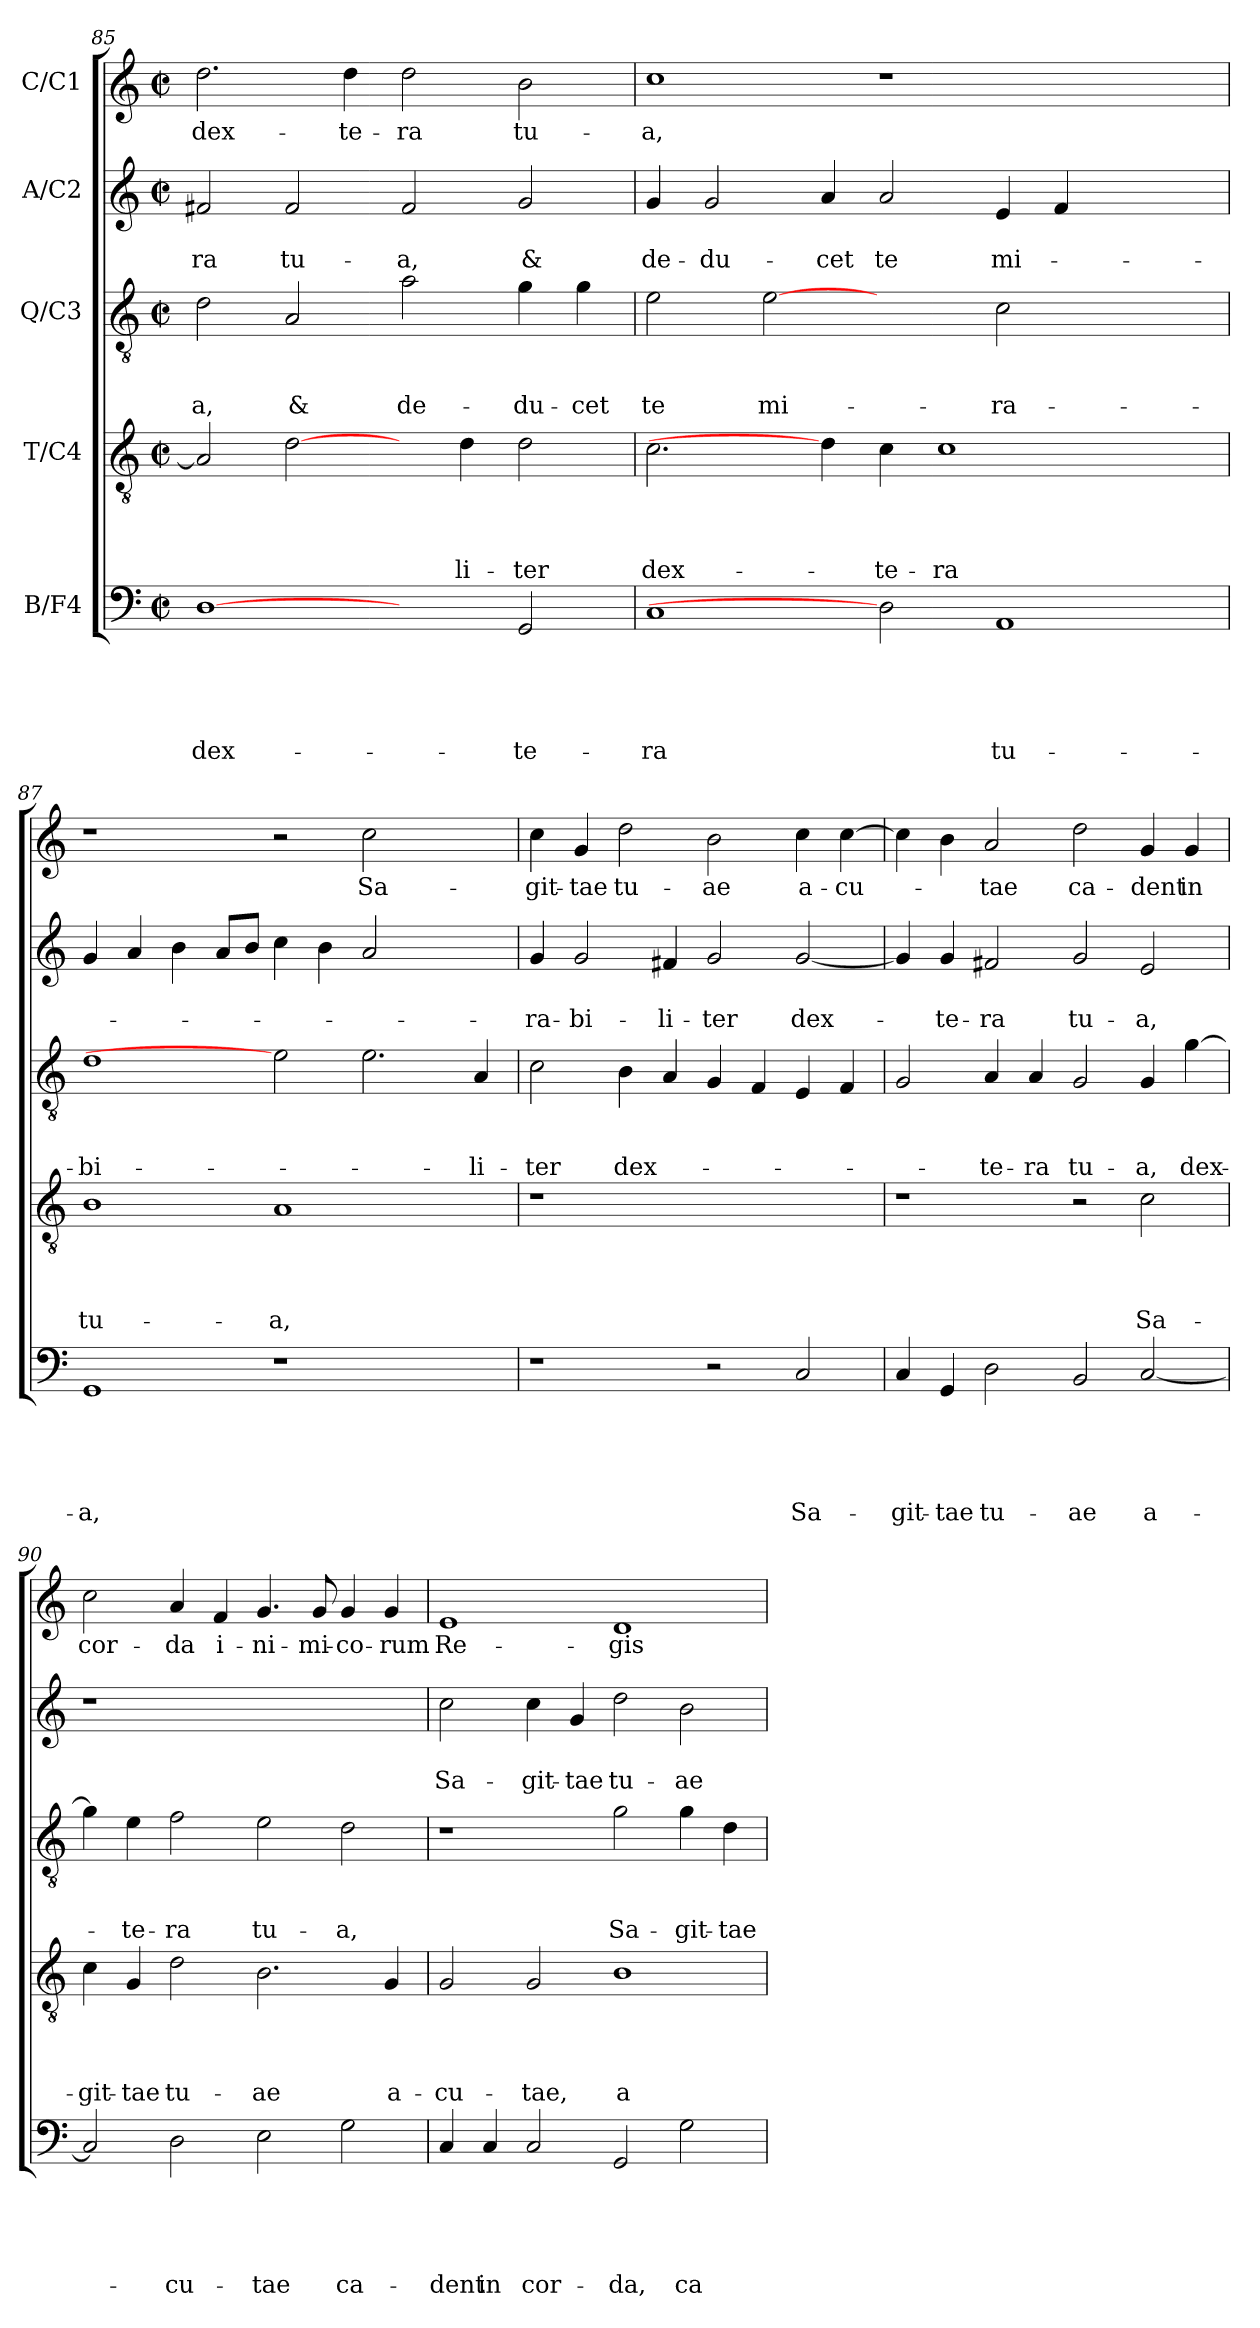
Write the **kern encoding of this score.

**kern	**text	**text	**text	**text	**text	**kern	**text	**text	**text	**text	**kern	**text	**text	**text	**kern	**text	**text	**kern	**text
*part5	*part5	*part5	*part5	*part5	*part5	*part4	*part4	*part4	*part4	*part4	*part3	*part3	*part3	*part3	*part2	*part2	*part2	*part1	*part1
*staff5	*staff5	*staff5	*staff5	*staff5	*staff5	*staff4	*staff4	*staff4	*staff4	*staff4	*staff3	*staff3	*staff3	*staff3	*staff2	*staff2	*staff2	*staff1	*staff1
*I"B/F4	*	*	*	*	*	*I"T/C4	*	*	*	*	*I"Q/C3	*	*	*	*I"A/C2	*	*	*I"C/C1	*
*clefF4	*	*	*	*	*	*clefGv2	*	*	*	*	*clefGv2	*	*	*	*clefG2	*	*	*clefG2	*
*k[]	*	*	*	*	*	*k[]	*	*	*	*	*k[]	*	*	*	*k[]	*	*	*k[]	*
*C:	*	*	*	*	*	*C:	*	*	*	*	*C:	*	*	*	*C:	*	*	*C:	*
*M2/2	*	*	*	*	*	*M2/2	*	*	*	*	*M2/2	*	*	*	*M2/2	*	*	*M2/2	*
*met(c|)	*	*	*	*	*	*met(c|)	*	*	*	*	*met(c|)	*	*	*	*met(c|)	*	*	*met(c|)	*
=85	=85	=85	=85	=85	=85	=85	=85	=85	=85	=85	=85	=85	=85	=85	=85	=85	=85	=85	=85
!	!	!	!	!	!LO:LY:b	!	!	!	!	!	!	!	!	!LO:LY:b	!	!	!LO:LY:b	!	!LO:LY:b
[1D	.	.	.	.	dex-	2A/]	.	.	.	.	2d\	.	.	-a,	2f#X/	.	-ra	2.dd\	dex-
!	!	!	!	!	!	!	!	!	!	!	!	!	!	!LO:LY:b	!	!	!LO:LY:b	!	!
.	.	.	.	.	.	[2d\	.	.	.	.	2A/	.	.	&	2f#/	.	tu-	.	.
!	!	!	!	!	!	!	!	!	!	!	!	!	!	!	!	!	!	!	!LO:LY:b
.	.	.	.	.	.	.	.	.	.	.	.	.	.	.	.	.	.	4dd\	-te-
!	!	!	!	!	!	!	!	!	!	!	!	!	!	!LO:LY:b	!	!	!LO:LY:b	!	!LO:LY:b
2ryy	.	.	.	.	.	4ryy	.	.	.	.	2a\	.	.	de-	2f#/	.	-a,	2dd\	-ra
!	!	!	!	!	!	!	!	!	!	!LO:LY:b	!	!	!	!	!	!	!	!	!
.	.	.	.	.	.	4d\	.	.	.	-li-	.	.	.	.	.	.	.	.	.
!	!	!	!	!	!LO:LY:b	!	!	!	!	!LO:LY:b	!	!	!	!LO:LY:b	!	!	!LO:LY:b	!	!LO:LY:b
2GG/	.	.	.	.	-te-	2d\	.	.	.	-ter	4g\	.	.	-du-	2g/	.	&	2b\	tu-
!	!	!	!	!	!	!	!	!	!	!	!	!	!	!LO:LY:b	!	!	!	!	!
.	.	.	.	.	.	.	.	.	.	.	4g\	.	.	-cet	.	.	.	.	.
!!LO:LB:g=z
=86	=86	=86	=86	=86	=86	=86	=86	=86	=86	=86	=86	=86	=86	=86	=86	=86	=86	=86	=86
!	!	!	!	!	!LO:LY:b	!	!	!	!	!LO:LY:b	!	!	!	!LO:LY:b	!	!	!LO:LY:b	!	!LO:LY:b
1C	.	.	.	.	-ra	2.c\	.	.	.	dex-	2e\	.	.	te	4g/	.	de-	1cc	-a,
!	!	!	!	!	!	!	!	!	!	!	!	!	!	!	!	!	!LO:LY:b	!	!
.	.	.	.	.	.	.	.	.	.	.	.	.	.	.	2g/	.	-du-	.	.
!	!	!	!	!	!	!	!	!	!	!	!	!	!	!LO:LY:b	!	!	!	!	!
.	.	.	.	.	.	.	.	.	.	.	[2e	.	.	mi-	.	.	.	.	.
!	!	!	!	!	!	!	!	!	!	!	!	!	!	!	!	!	!LO:LY:b	!	!
.	.	.	.	.	.	4d\]	.	.	.	.	.	.	.	.	4a/	.	-cet	.	.
!	!	!	!	!	!	!	!	!	!	!LO:LY:b	!	!	!	!	!	!	!LO:LY:b	!	!
2D]	.	.	.	.	.	4c\	.	.	.	-te-	2ryy	.	.	.	2a/	.	te	1r	.
!	!	!	!	!	!	!	!	!	!	!LO:LY:b	!	!	!	!	!	!	!	!	!
.	.	.	.	.	.	1c	.	.	.	-ra	.	.	.	.	.	.	.	.	.
!	!	!	!	!	!LO:LY:b	!	!	!	!	!	!	!	!	!LO:LY:b	!	!	!LO:LY:b	!	!
1AA	.	.	.	.	tu-	.	.	.	.	.	2c\	.	.	-ra-	4e/	.	mi-	.	.
.	.	.	.	.	.	.	.	.	.	.	.	.	.	.	4f/	.	.	.	.
.	.	.	.	.	.	.	.	.	.	.	2ryy	.	.	.	2ryy	.	.	2ryy	.
.	.	.	.	.	.	4ryy	.	.	.	.	.	.	.	.	.	.	.	.	.
=87	=87	=87	=87	=87	=87	=87	=87	=87	=87	=87	=87	=87	=87	=87	=87	=87	=87	=87	=87
!	!	!	!	!	!LO:LY:b	!	!	!	!	!LO:LY:b	!	!	!	!LO:LY:b	!	!	!	!	!
1GG	.	.	.	.	-a,	1B	.	.	.	tu-	1d	.	.	-bi-	4g/	.	.	1r	.
.	.	.	.	.	.	.	.	.	.	.	.	.	.	.	4a/	.	.	.	.
.	.	.	.	.	.	.	.	.	.	.	.	.	.	.	4b\	.	.	.	.
.	.	.	.	.	.	.	.	.	.	.	.	.	.	.	8a/L	.	.	.	.
.	.	.	.	.	.	.	.	.	.	.	.	.	.	.	8b/J	.	.	.	.
!	!	!	!	!	!	!	!	!	!	!LO:LY:b	!	!	!	!	!	!	!	!	!
1r	.	.	.	.	.	1A	.	.	.	-a,	2e]	.	.	.	4cc\	.	.	2r	.
.	.	.	.	.	.	.	.	.	.	.	.	.	.	.	4b\	.	.	.	.
!	!	!	!	!	!	!	!	!	!	!	!	!	!	!	!	!	!	!	!LO:LY:b
.	.	.	.	.	.	.	.	.	.	.	2.e\	.	.	.	2a/	.	.	2cc\	Sa-
2ryy	.	.	.	.	.	2ryy	.	.	.	.	.	.	.	.	2ryy	.	.	2ryy	.
!	!	!	!	!	!	!	!	!	!	!	!	!	!	!LO:LY:b	!	!	!	!	!
.	.	.	.	.	.	.	.	.	.	.	4A/	.	.	-li-	.	.	.	.	.
=88	=88	=88	=88	=88	=88	=88	=88	=88	=88	=88	=88	=88	=88	=88	=88	=88	=88	=88	=88
!	!	!	!	!	!	!	!	!	!	!	!	!	!	!LO:LY:b	!	!	!LO:LY:b	!	!LO:LY:b
1r	.	.	.	.	.	1r	.	.	.	.	2c\	.	.	-ter	4g/	.	-ra-	4cc\	-git-
!	!	!	!	!	!	!	!	!	!	!	!	!	!	!	!	!	!LO:LY:b	!	!LO:LY:b
.	.	.	.	.	.	.	.	.	.	.	.	.	.	.	2g/	.	-bi-	4g/	-tae
!	!	!	!	!	!	!	!	!	!	!	!	!	!	!LO:LY:b	!	!	!	!	!LO:LY:b
.	.	.	.	.	.	.	.	.	.	.	4B\	.	.	dex-	.	.	.	2dd\	tu-
!	!	!	!	!	!	!	!	!	!	!	!	!	!	!	!	!	!LO:LY:b	!	!
.	.	.	.	.	.	.	.	.	.	.	4A/	.	.	.	4f#X/	.	-li-	.	.
!	!	!	!	!	!	!	!	!	!	!	!	!	!	!	!	!	!LO:LY:b	!	!LO:LY:b
2r	.	.	.	.	.	1ryy	.	.	.	.	4G/	.	.	.	2g/	.	-ter	2b\	-ae
.	.	.	.	.	.	.	.	.	.	.	4F/	.	.	.	.	.	.	.	.
!	!	!	!	!	!LO:LY:b	!	!	!	!	!	!	!	!	!	!	!	!LO:LY:b	!	!LO:LY:b
2C/	.	.	.	.	Sa-	.	.	.	.	.	4E/	.	.	.	[2g/	.	dex-	4cc\	a-
!	!	!	!	!	!	!	!	!	!	!	!	!	!	!	!	!	!	!	!LO:LY:b
.	.	.	.	.	.	.	.	.	.	.	4F/	.	.	.	.	.	.	[4cc\	-cu-
=89	=89	=89	=89	=89	=89	=89	=89	=89	=89	=89	=89	=89	=89	=89	=89	=89	=89	=89	=89
!	!	!	!	!	!LO:LY:b	!	!	!	!	!	!	!	!	!	!	!	!	!	!
4C/	.	.	.	.	-git-	1r	.	.	.	.	2G/	.	.	.	4g/]	.	.	4cc\]	.
!	!	!	!	!	!LO:LY:b	!	!	!	!	!	!	!	!	!	!	!	!LO:LY:b	!	!
4GG/	.	.	.	.	-tae	.	.	.	.	.	.	.	.	.	4g/	.	-te-	4b\	.
!	!	!	!	!	!LO:LY:b	!	!	!	!	!	!	!	!	!LO:LY:b	!	!	!LO:LY:b	!	!LO:LY:b
2D\	.	.	.	.	tu-	.	.	.	.	.	4A/	.	.	-te-	2f#X/	.	-ra	2a/	-tae
!	!	!	!	!	!	!	!	!	!	!	!	!	!	!LO:LY:b	!	!	!	!	!
.	.	.	.	.	.	.	.	.	.	.	4A/	.	.	-ra	.	.	.	.	.
!	!	!	!	!	!LO:LY:b	!	!	!	!	!	!	!	!	!LO:LY:b	!	!	!LO:LY:b	!	!LO:LY:b
2BB/	.	.	.	.	-ae	2r	.	.	.	.	2G/	.	.	tu-	2g/	.	tu-	2dd\	ca-
!	!	!	!	!	!LO:LY:b	!	!	!	!	!LO:LY:b	!	!	!	!LO:LY:b	!	!	!LO:LY:b	!	!LO:LY:b
[2C/	.	.	.	.	a-	2c\	.	.	.	Sa-	4G/	.	.	-a,	2e/	.	-a,	4g/	-dent
!	!	!	!	!	!	!	!	!	!	!	!	!	!	!LO:LY:b	!	!	!	!	!LO:LY:b
.	.	.	.	.	.	.	.	.	.	.	[4g\	.	.	dex-	.	.	.	4g/	in
=90	=90	=90	=90	=90	=90	=90	=90	=90	=90	=90	=90	=90	=90	=90	=90	=90	=90	=90	=90
!	!	!	!	!	!	!	!	!	!	!LO:LY:b	!	!	!	!	!	!	!	!	!LO:LY:b
2C/]	.	.	.	.	.	4c\	.	.	.	-git-	4g\]	.	.	.	1r	.	.	2cc\	cor-
!	!	!	!	!	!	!	!	!	!	!LO:LY:b	!	!	!	!LO:LY:b	!	!	!	!	!
.	.	.	.	.	.	4G/	.	.	.	-tae	4e\	.	.	-te-	.	.	.	.	.
!	!	!	!	!	!LO:LY:b	!	!	!	!	!LO:LY:b	!	!	!	!LO:LY:b	!	!	!	!	!LO:LY:b
2D\	.	.	.	.	-cu-	2d\	.	.	.	tu-	2f\	.	.	-ra	.	.	.	4a/	-da
!	!	!	!	!	!	!	!	!	!	!	!	!	!	!	!	!	!	!	!LO:LY:b
.	.	.	.	.	.	.	.	.	.	.	.	.	.	.	.	.	.	4f/	i-
!	!	!	!	!	!LO:LY:b	!	!	!	!	!LO:LY:b	!	!	!	!LO:LY:b	!	!	!	!	!LO:LY:b
2E\	.	.	.	.	-tae	2.B\	.	.	.	-ae	2e\	.	.	tu-	1ryy	.	.	4.g/	-ni-
!	!	!	!	!	!	!	!	!	!	!	!	!	!	!	!	!	!	!	!LO:LY:b
.	.	.	.	.	.	.	.	.	.	.	.	.	.	.	.	.	.	8g/	-mi-
!	!	!	!	!	!LO:LY:b	!	!	!	!	!	!	!	!	!LO:LY:b	!	!	!	!	!LO:LY:b
2G\	.	.	.	.	ca-	.	.	.	.	.	2d\	.	.	-a,	.	.	.	4g/	-co-
!	!	!	!	!	!	!	!	!	!	!LO:LY:b	!	!	!	!	!	!	!	!	!LO:LY:b
.	.	.	.	.	.	4G/	.	.	.	a-	.	.	.	.	.	.	.	4g/	-rum
!!LO:LB:g=z
=91	=91	=91	=91	=91	=91	=91	=91	=91	=91	=91	=91	=91	=91	=91	=91	=91	=91	=91	=91
!	!	!	!	!	!LO:LY:b	!	!	!	!	!LO:LY:b	!	!	!	!	!	!	!LO:LY:b	!	!LO:LY:b
4C/	.	.	.	.	-dent	2G/	.	.	.	-cu-	1r	.	.	.	2cc\	.	Sa-	1e	Re-
!	!	!	!	!	!LO:LY:b	!	!	!	!	!	!	!	!	!	!	!	!	!	!
4C/	.	.	.	.	in	.	.	.	.	.	.	.	.	.	.	.	.	.	.
!	!	!	!	!	!LO:LY:b	!	!	!	!	!LO:LY:b	!	!	!	!	!	!	!LO:LY:b	!	!
2C/	.	.	.	.	cor-	2G/	.	.	.	-tae,	.	.	.	.	4cc\	.	-git-	.	.
!	!	!	!	!	!	!	!	!	!	!	!	!	!	!	!	!	!LO:LY:b	!	!
.	.	.	.	.	.	.	.	.	.	.	.	.	.	.	4g/	.	-tae	.	.
!	!	!	!	!	!LO:LY:b	!	!	!	!	!LO:LY:b	!	!	!	!LO:LY:b	!	!	!LO:LY:b	!	!LO:LY:b
2GG/	.	.	.	.	-da,	1B	.	.	.	a-	2g\	.	.	Sa-	2dd\	.	tu-	1d	-gis
!	!	!	!	!	!LO:LY:b	!	!	!	!	!	!	!	!	!LO:LY:b	!	!	!LO:LY:b	!	!
2G\	.	.	.	.	ca-	.	.	.	.	.	4g\	.	.	-git-	2b\	.	-ae	.	.
!	!	!	!	!	!	!	!	!	!	!	!	!	!	!LO:LY:b	!	!	!	!	!
.	.	.	.	.	.	.	.	.	.	.	4d\	.	.	-tae	.	.	.	.	.
=	=	=	=	=	=	=	=	=	=	=	=	=	=	=	=	=	=	=	=
*-	*-	*-	*-	*-	*-	*-	*-	*-	*-	*-	*-	*-	*-	*-	*-	*-	*-	*-	*-
